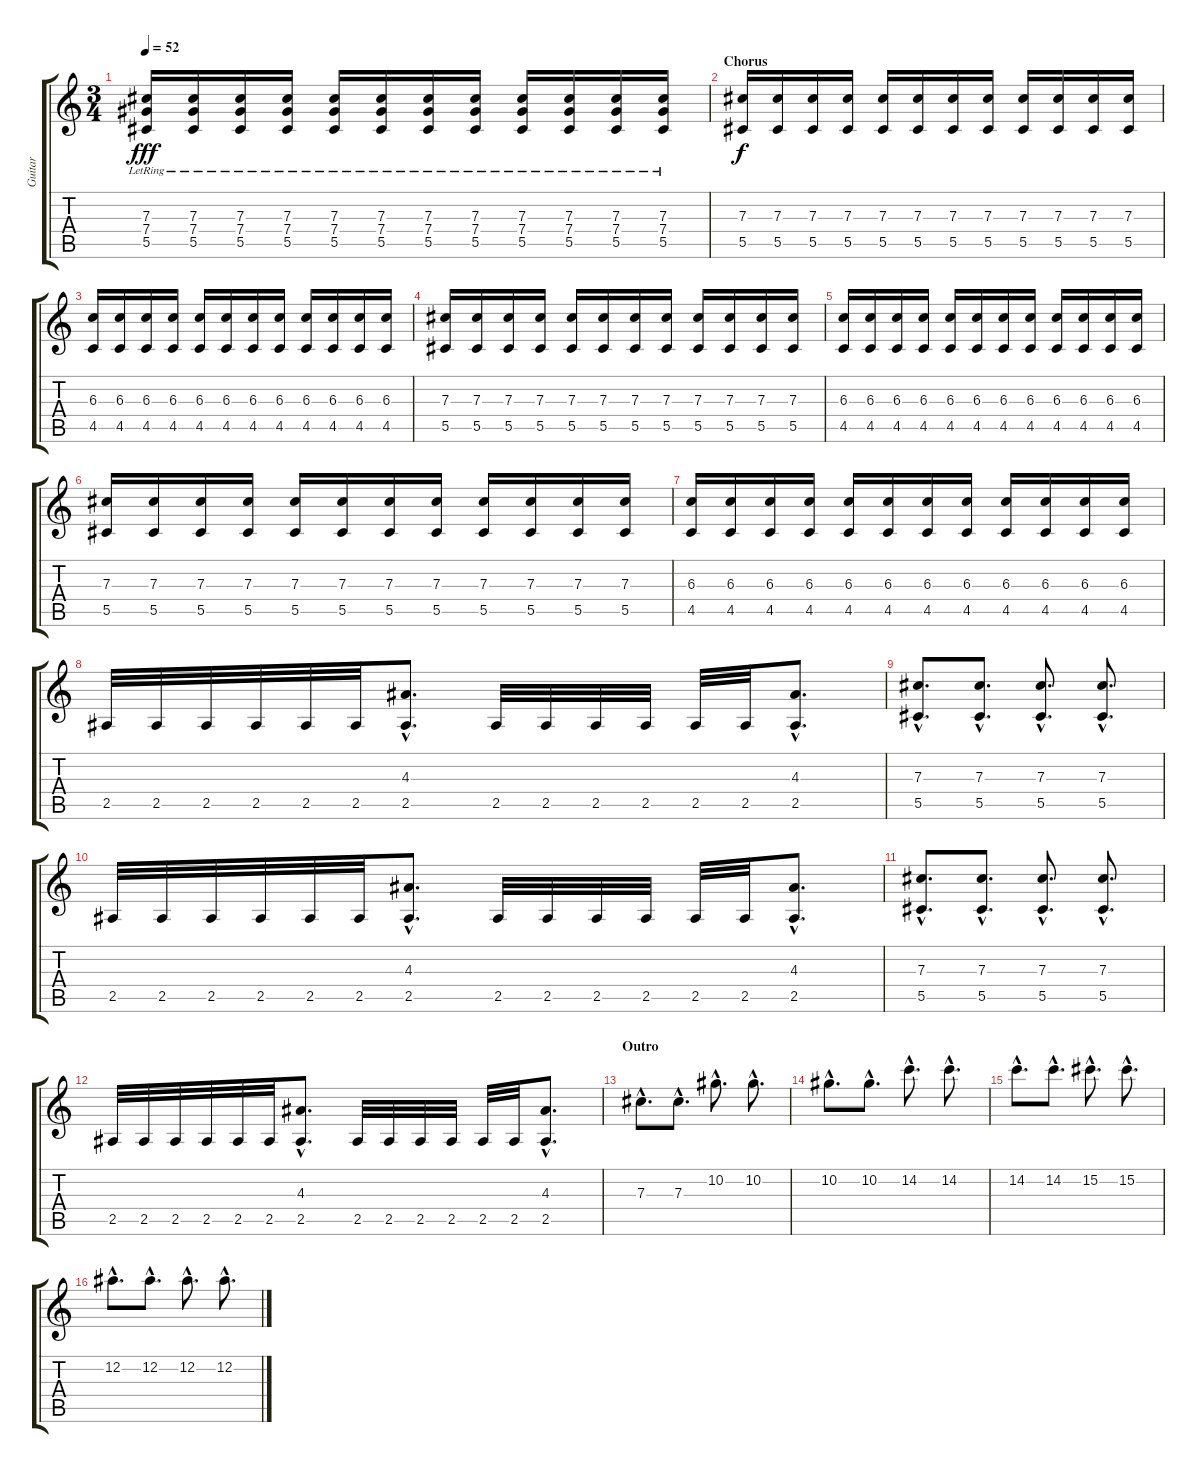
\track ("Guitar" "Guitar") {instrument electricguitarjazz}
\staff {score tabs}
\tuning (Eb4 Bb3 Gb3 Db3 Ab2 Eb2) {hide}
\ts (3 4)
\tempo 52
\clef g2
\ks c
(7.3 7.4{lr} 5.5).16{dy fff} (7.3 7.4{lr} 5.5).16 (7.3 7.4{lr} 5.5).16 (7.3 7.4{lr} 5.5).16 (7.3 7.4{lr} 5.5).16 (7.3 7.4{lr} 5.5).16 (7.3 7.4{lr} 5.5).16 (7.3 7.4{lr} 5.5).16 (7.3 7.4{lr} 5.5).16 (7.3 7.4{lr} 5.5).16 (7.3 7.4{lr} 5.5).16 (7.3 7.4{lr} 5.5).16 |
\section ("" "Chorus")
(7.3 5.5).16{dy f instrument distortionguitar} (7.3 5.5).16 (7.3 5.5).16 (7.3 5.5).16 (7.3 5.5).16 (7.3 5.5).16 (7.3 5.5).16 (7.3 5.5).16 (7.3 5.5).16 (7.3 5.5).16 (7.3 5.5).16 (7.3 5.5).16 |
(6.3 4.5).16 (6.3 4.5).16 (6.3 4.5).16 (6.3 4.5).16 (6.3 4.5).16 (6.3 4.5).16 (6.3 4.5).16 (6.3 4.5).16 (6.3 4.5).16 (6.3 4.5).16 (6.3 4.5).16 (6.3 4.5).16 |
(7.3 5.5).16 (7.3 5.5).16 (7.3 5.5).16 (7.3 5.5).16 (7.3 5.5).16 (7.3 5.5).16 (7.3 5.5).16 (7.3 5.5).16 (7.3 5.5).16 (7.3 5.5).16 (7.3 5.5).16 (7.3 5.5).16 |
(6.3 4.5).16 (6.3 4.5).16 (6.3 4.5).16 (6.3 4.5).16 (6.3 4.5).16 (6.3 4.5).16 (6.3 4.5).16 (6.3 4.5).16 (6.3 4.5).16 (6.3 4.5).16 (6.3 4.5).16 (6.3 4.5).16 |
(7.3 5.5).16 (7.3 5.5).16 (7.3 5.5).16 (7.3 5.5).16 (7.3 5.5).16 (7.3 5.5).16 (7.3 5.5).16 (7.3 5.5).16 (7.3 5.5).16 (7.3 5.5).16 (7.3 5.5).16 (7.3 5.5).16 |
(6.3 4.5).16 (6.3 4.5).16 (6.3 4.5).16 (6.3 4.5).16 (6.3 4.5).16 (6.3 4.5).16 (6.3 4.5).16 (6.3 4.5).16 (6.3 4.5).16 (6.3 4.5).16 (6.3 4.5).16 (6.3 4.5).16 |
2.5.32 2.5.32 2.5.32 2.5.32 2.5.32 2.5.32 (4.3{hac} 2.5{hac}).8{d} 2.5.32 2.5.32 2.5.32 2.5.32 2.5.32 2.5.32 (4.3{hac} 2.5{hac}).8{d} |
(7.3{hac} 5.5{hac}).8{d} (7.3{hac} 5.5{hac}).8{d} (7.3{hac} 5.5{hac}).8{d} (7.3{hac} 5.5{hac}).8{d} |
2.5.32 2.5.32 2.5.32 2.5.32 2.5.32 2.5.32 (4.3{hac} 2.5{hac}).8{d} 2.5.32 2.5.32 2.5.32 2.5.32 2.5.32 2.5.32 (4.3{hac} 2.5{hac}).8{d} |
(7.3{hac} 5.5{hac}).8{d} (7.3{hac} 5.5{hac}).8{d} (7.3{hac} 5.5{hac}).8{d} (7.3{hac} 5.5{hac}).8{d} |
2.5.32 2.5.32 2.5.32 2.5.32 2.5.32 2.5.32 (4.3{hac} 2.5{hac}).8{d} 2.5.32 2.5.32 2.5.32 2.5.32 2.5.32 2.5.32 (4.3{hac} 2.5{hac}).8{d} |
\section ("" "Outro")
7.3{hac}.8{d instrument electricguitarjazz} 7.3{hac}.8{d} 10.2{hac}.8{d} 10.2{hac}.8{d} |
10.2{hac}.8{d} 10.2{hac}.8{d} 14.2{hac}.8{d} 14.2{hac}.8{d} |
14.2{hac}.8{d} 14.2{hac}.8{d} 15.2{hac}.8{d} 15.2{hac}.8{d} |
12.2{hac}.8{d} 12.2{hac}.8{d} 12.2{hac}.8{d} 12.2{hac}.8{d}
